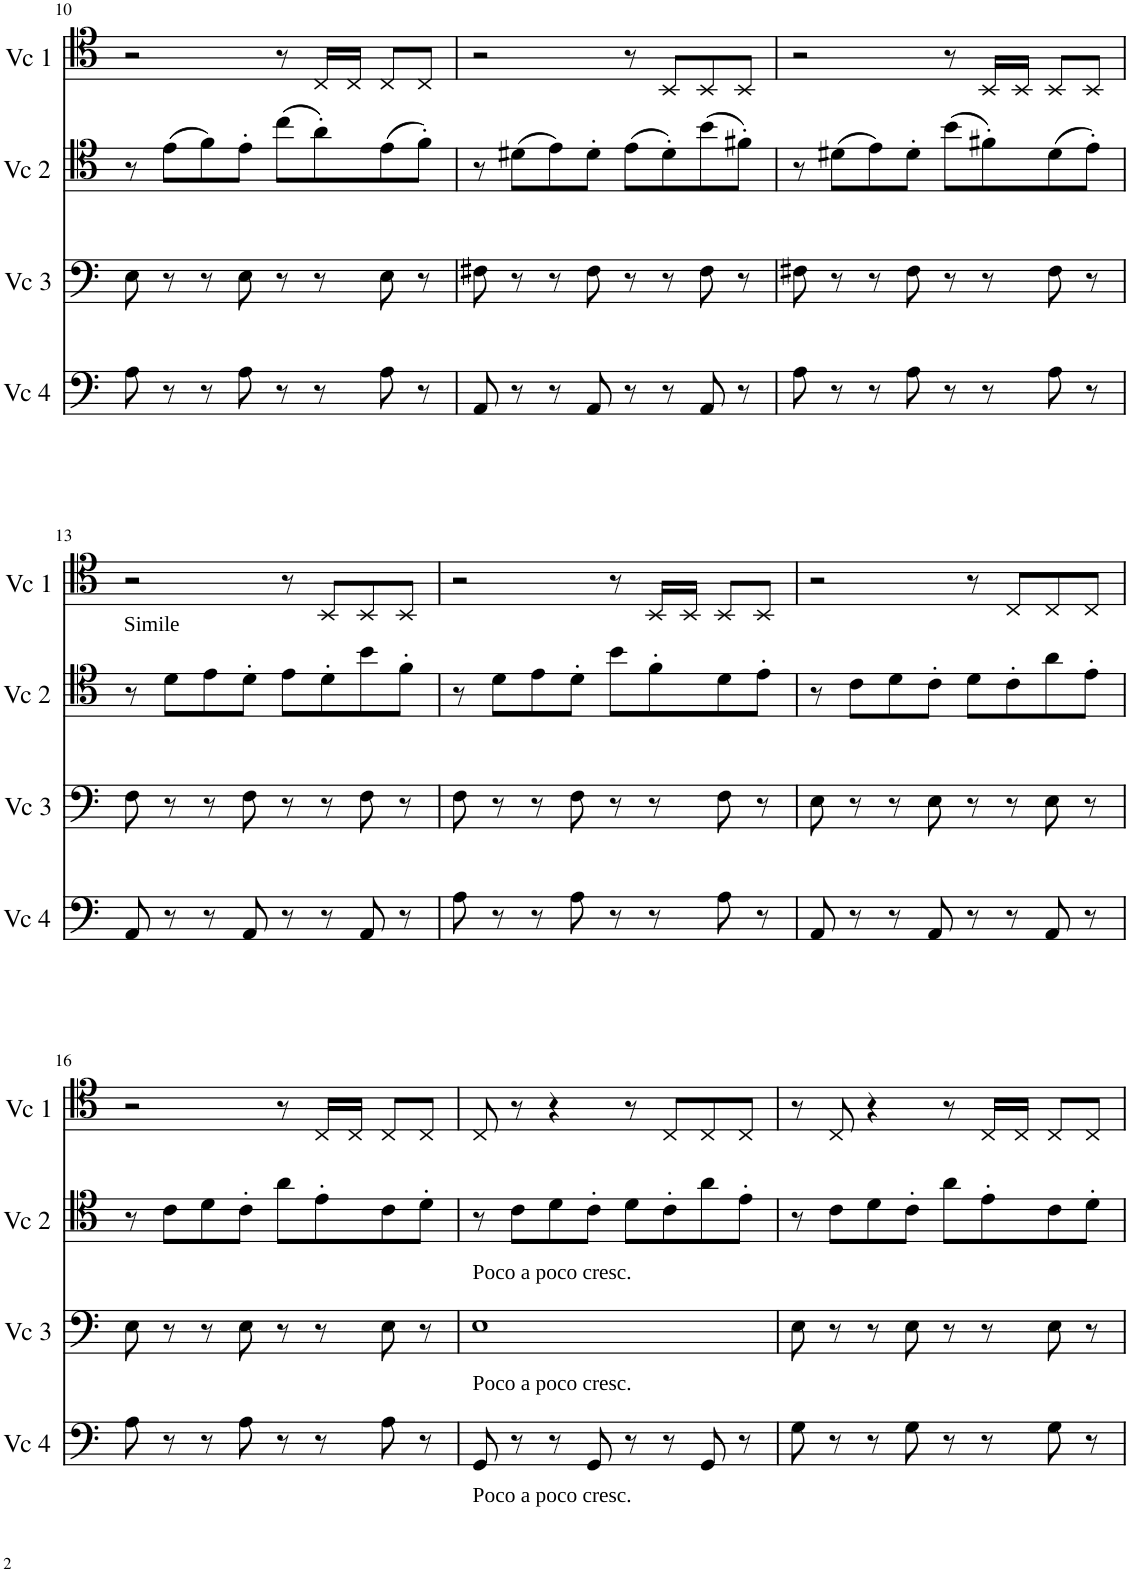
**kern	**kern	**kern	**kern
*part4	*part3	*part2	*part1
*staff4	*staff3	*staff2	*staff1
*I"Cello 4	*I"Cello 3	*I"Cello 2	*I"Cello 1
!!LO:PB:g=z
*clefF4	*clefF4	*clefC4	*clefC4
*k[]	*k[]	*k[]	*k[]
*M4/4	*M4/4	*M4/4	*M4/4
=10	=10	=10	=10
8A\	8E\	8r	2r
8r	8r	(8e\L	.
8r	8r	8f\)	.
8A\	8E\	8e'\J	.
8r	8r	(8cc\L	8r
8r	8r	8a'\)	16C/LL
.	.	.	16C/JJ
8A\	8E\	(8e\	8C/L
8r	8r	8f'\J)	8C/J
=11	=11	=11	=11
8AA/	8F#X\	8r	2r
8r	8r	(8d#X\L	.
8r	8r	8e\)	.
8AA/	8F#\	8d#'\J	.
8r	8r	(8e\L	8r
8r	8r	8d#'\)	8BB/L
8AA/	8F#\	(8b\	8BB/
8r	8r	8f#X'\J)	8BB/J
=12	=12	=12	=12
8A\	8F#X\	8r	2r
8r	8r	(8d#X\L	.
8r	8r	8e\)	.
8A\	8F#\	8d#'\J	.
8r	8r	(8b\L	8r
8r	8r	8f#X'\)	16BB/LL
.	.	.	16BB/JJ
8A\	8F#\	(8d#\	8BB/L
8r	8r	8e'\J)	8BB/J
!!LO:LB:g=z
=13	=13	=13	=13
!	!	!LO:TX:a:t=Simile	!
8AA/	8F\	8r	2r
8r	8r	8d\L	.
8r	8r	8e\	.
8AA/	8F\	8d'\J	.
8r	8r	8e\L	8r
8r	8r	8d'\	8BB/L
8AA/	8F\	8b\	8BB/
8r	8r	8f'\J	8BB/J
=14	=14	=14	=14
8A\	8F\	8r	2r
8r	8r	8d\L	.
8r	8r	8e\	.
8A\	8F\	8d'\J	.
8r	8r	8b\L	8r
8r	8r	8f'\	16BB/LL
.	.	.	16BB/JJ
8A\	8F\	8d\	8BB/L
8r	8r	8e'\J	8BB/J
=15	=15	=15	=15
8AA/	8E\	8r	2r
8r	8r	8c\L	.
8r	8r	8d\	.
8AA/	8E\	8c'\J	.
8r	8r	8d\L	8r
8r	8r	8c'\	8C/L
8AA/	8E\	8a\	8C/
8r	8r	8e'\J	8C/J
!!LO:LB:g=z
=16	=16	=16	=16
8A\	8E\	8r	2r
8r	8r	8c\L	.
8r	8r	8d\	.
8A\	8E\	8c'\J	.
8r	8r	8a\L	8r
8r	8r	8e'\	16C/LL
.	.	.	16C/JJ
8A\	8E\	8c\	8C/L
8r	8r	8d'\J	8C/J
=17	=17	=17	=17
!	!	!LO:TX:b:t=Poco a poco cresc.	!
!	!LO:TX:b:t=Poco a poco cresc.	!	!
!LO:TX:b:t=Poco a poco cresc.	!	!	!
8GG/	1E	8r	8C/
8r	.	8c\L	8r
8r	.	8d\	4r
8GG/	.	8c'\J	.
8r	.	8d\L	8r
8r	.	8c'\	8C/L
8GG/	.	8a\	8C/
8r	.	8e'\J	8C/J
=18	=18	=18	=18
8G\	8E\	8r	8r
8r	8r	8c\L	8C/
8r	8r	8d\	4r
8G\	8E\	8c'\J	.
8r	8r	8a\L	8r
8r	8r	8e'\	16C/LL
.	.	.	16C/JJ
8G\	8E\	8c\	8C/L
8r	8r	8d'\J	8C/J
=	=	=	=
*-	*-	*-	*-
